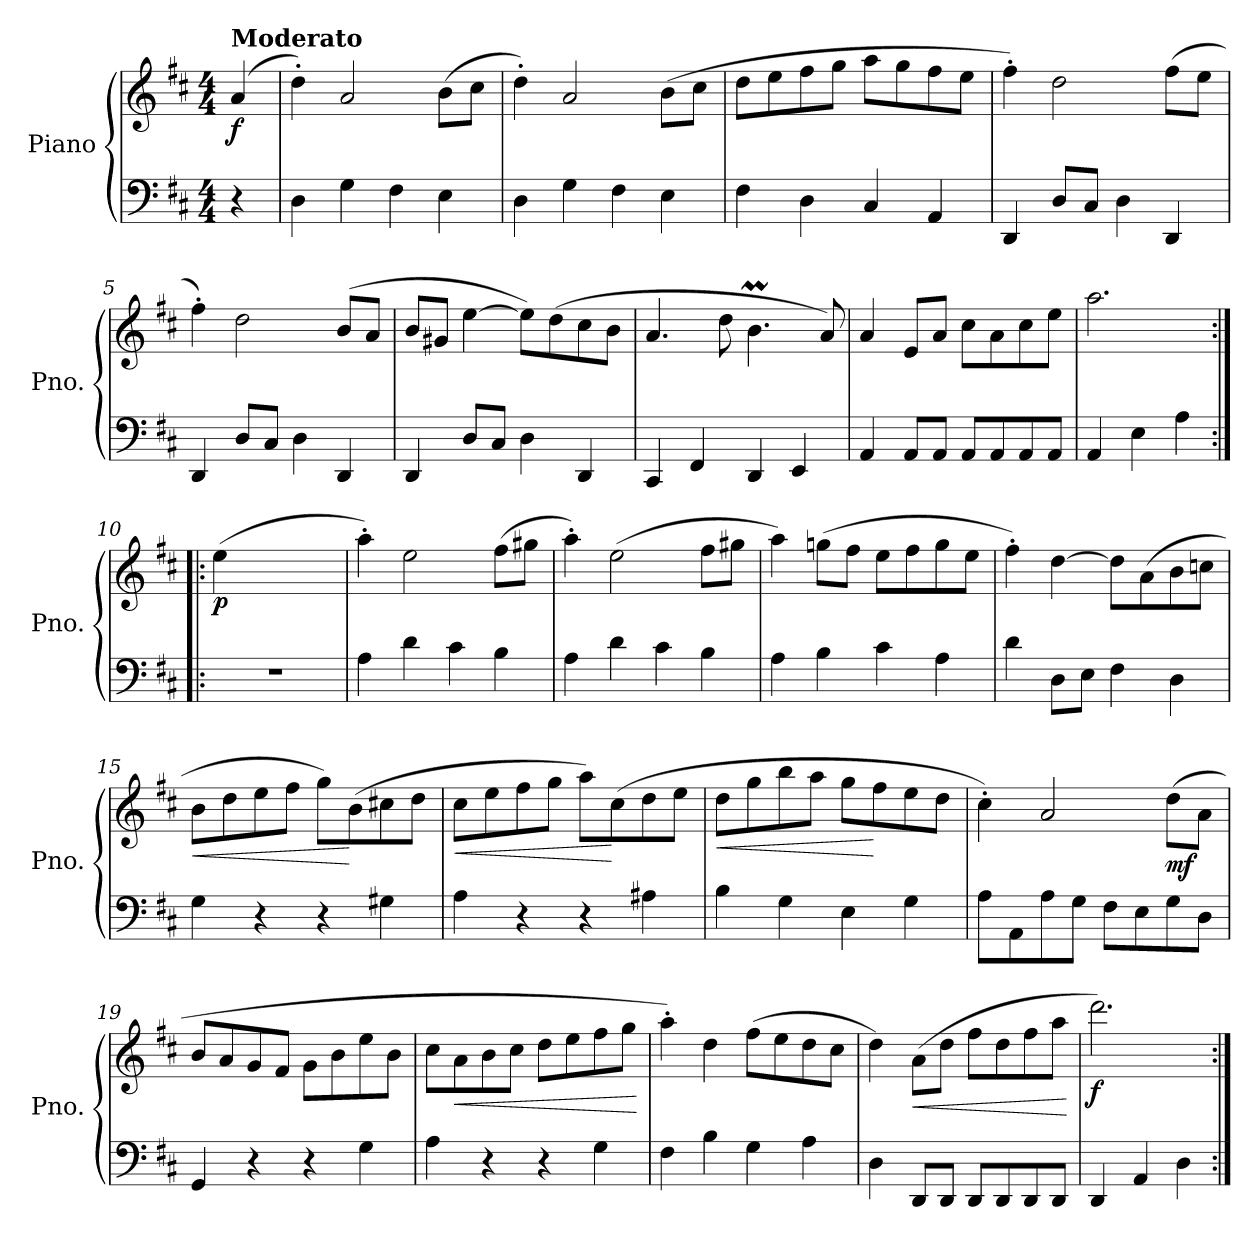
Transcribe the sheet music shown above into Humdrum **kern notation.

**kern	**kern	**dynam
*part1	*part1	*part1
*staff2	*staff1	*staff1/2
*I"Piano	*	*
*I'Pno.	*	*
*clefF4	*clefG2	*
*k[f#c#]	*k[f#c#]	*
*M4/4	*M4/4	*
=	=	=
!	!LO:TX:a:B:t=Moderato	!
!	!	!LO:DY:b
4r	(>4a/	f
=1	=1	=1
4D\	4dd'\)	.
4G\	2a/	.
4F#\	.	.
4E\	(>8b\L	.
.	8cc#\J	.
=2	=2	=2
4D\	4dd'\)	.
4G\	2a/	.
4F#\	.	.
4E\	(>8b\L	.
.	8cc#\J	.
=3	=3	=3
4F#\	8dd\L	.
.	8ee\	.
4D\	8ff#\	.
.	8gg\J	.
4C#/	8aa\L	.
.	8gg\	.
4AA/	8ff#\	.
.	8ee\J	.
=4	=4	=4
4DD/	4ff#'\)	.
8D/L	2dd\	.
8C#/J	.	.
4D\	.	.
4DD/	(>8ff#\L	.
.	8ee\J	.
=5	=5	=5
4DD/	4ff#'\)	.
8D/L	2dd\	.
8C#/J	.	.
4D\	.	.
4DD/	(>8b/L	.
.	8a/J	.
=6	=6	=6
4DD/	8b/L	.
.	8g#X/J	.
8D/L	[4ee\	.
8C#/J	.	.
4D\	8ee\L])	.
.	(>8dd\	.
4DD/	8cc#\	.
.	8b\J	.
!!LO:LB:g=z
=7	=7	=7
4CC#/	4.a/	.
4FF#/	.	.
.	8dd\	.
4DD/	4.bM\	.
4EE/	.	.
.	8a/)	.
=8	=8	=8
4AA/	4a/	.
8AA/L	8e/L	.
8AA/J	8a/J	.
8AA/L	8cc#\L	.
8AA/	8a\	.
8AA/	8cc#\	.
8AA/J	8ee\J	.
=9	=9	=9
4AA/	2.aa\	.
4E\	.	.
4A\	.	.
=10:|!|:	=10:|!|:	=10:|!|:
!	!	!LO:DY:b
1r	(>4ee\	p
.	2.ryy	.
=11	=11	=11
4A\	4aa'\)	.
4d\	2ee\	.
4c#\	.	.
4B\	(>8ff#\L	.
.	8gg#X\J	.
=12	=12	=12
4A\	4aa'\)	.
4d\	(>2ee\	.
4c#\	.	.
4B\	8ff#\L	.
.	8gg#X\J	.
=13	=13	=13
4A\	4aa\)	.
4B\	(>8ggn\L	.
.	8ff#\J	.
4c#\	8ee\L	.
.	8ff#\	.
4A\	8gg\	.
.	8ee\J	.
!!LO:LB:g=z
=14	=14	=14
4d\	4ff#'\)	.
8D\L	[4dd\	.
8E\J	.	.
4F#\	8dd\L]	.
.	(>8a\	.
4D\	8b\	.
.	8ccn\J	.
=15	=15	=15
!	!	!LO:HP:b
4G\	8b\L	<
.	8dd\	.
4r	8ee\	.
.	8ff#\J	.
4r	8gg\L)	.
.	(>8b\	[
4G#X\	8cc#X\	.
.	8dd\J	.
=16	=16	=16
!	!	!LO:HP:b
4A\	8cc#\L	<
.	8ee\	.
4r	8ff#\	.
.	8gg\J	.
4r	8aa\L)	.
.	(>8cc#\	[
4A#X\	8dd\	.
.	8ee\J	.
=17	=17	=17
!	!	!LO:HP:b
4B\	8dd\L	<
.	8gg\	.
4G\	8bb\	.
.	8aa\J	.
4E\	8gg\L	.
.	8ff#\	[
4G\	8ee\	.
.	8dd\J	.
=18	=18	=18
8A\L	4cc#'\)	.
8AA\	.	.
8A\	2a/	.
8G\J	.	.
8F#\L	.	.
8E\	.	.
!	!	!LO:DY:b
8G\	(>8dd\L	mf
8D\J	8a\J	.
!!LO:LB:g=z
=19	=19	=19
4GG/	8b/L	.
.	8a/	.
4r	8g/	.
.	8f#/J	.
4r	8g\L	.
.	8b\	.
4G\	8ee\	.
.	8b\J	.
=20	=20	=20
4A\	8cc#\L	.
!	!	!LO:HP:b
.	8a\	<
4r	8b\	.
.	8cc#\J	.
4r	8dd\L	.
.	8ee\	.
4G\	8ff#\	.
.	8gg\J	.
.	.	[
=21	=21	=21
4F#\	4aa'\)	.
4B\	4dd\	.
4G\	(>8ff#\L	.
.	8ee\	.
4A\	8dd\	.
.	8cc#\J	.
=22	=22	=22
4D\	4dd\)	.
!	!	!LO:HP:b
8DD/L	(>8a\L	<
8DD/J	8dd\J	.
8DD/L	8ff#\L	.
8DD/	8dd\	.
8DD/	8ff#\	.
8DD/J	8aa\J	.
.	.	[
=23	=23	=23
!	!	!LO:DY:b
4DD/	2.ddd\)	f
4AA/	.	.
4D\	.	.
=:|!	=:|!	=:|!
*-	*-	*-
